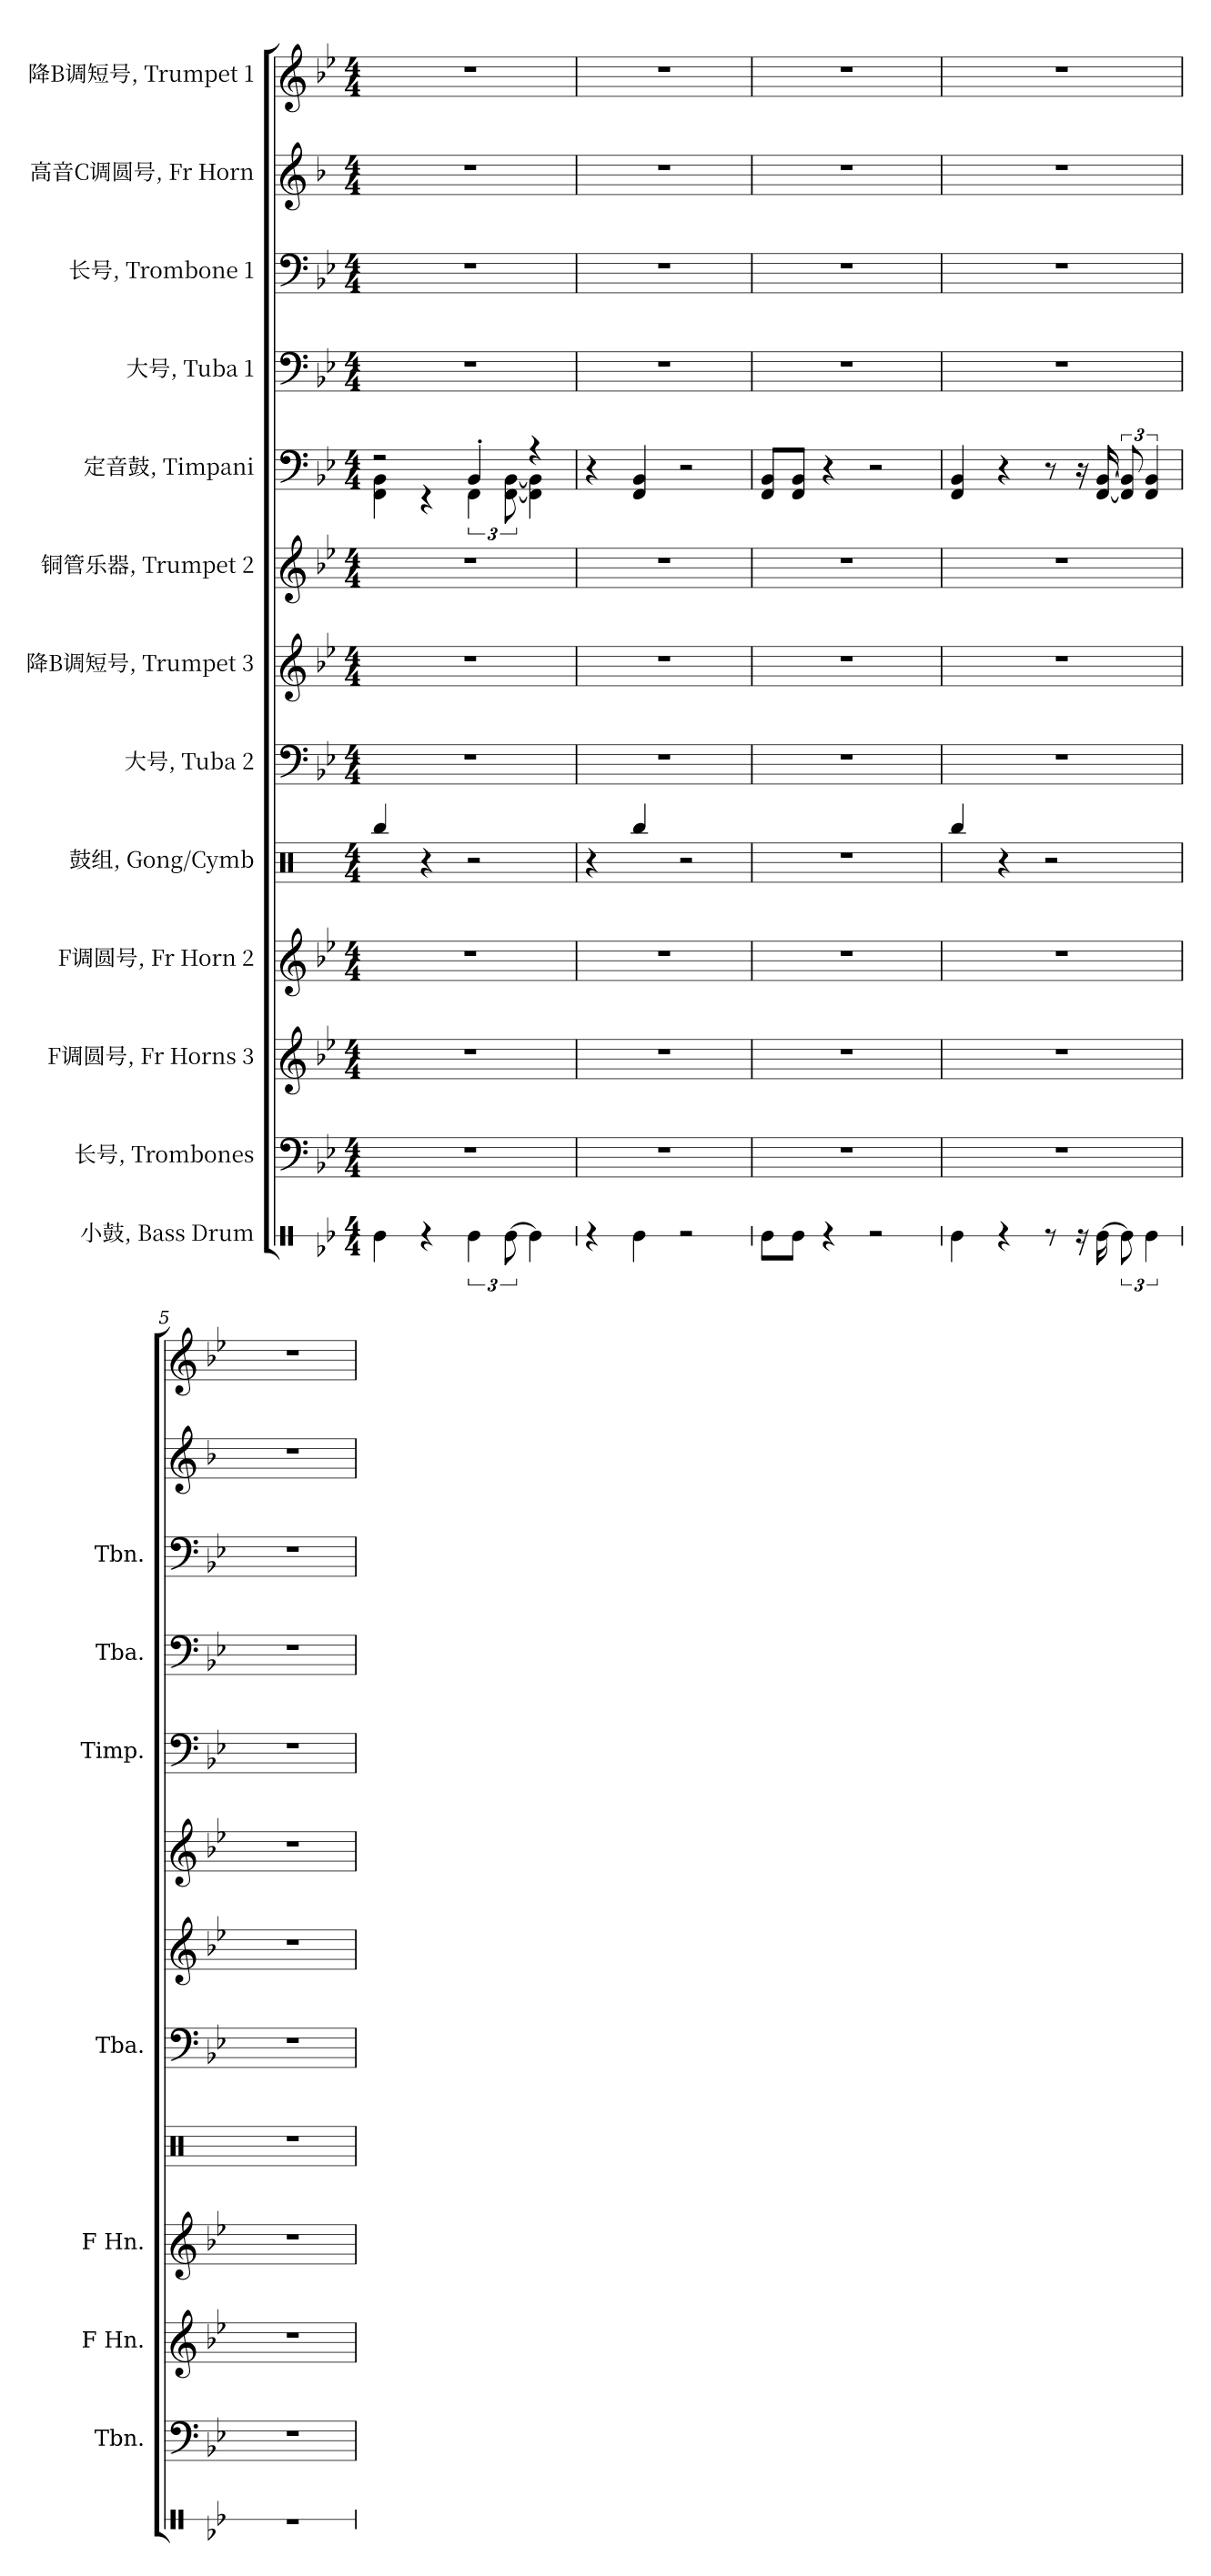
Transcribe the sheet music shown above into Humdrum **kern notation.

**kern	**kern	**kern	**kern	**kern	**kern	**kern	**kern	**kern	**kern	**kern	**kern	**kern
*part13	*part12	*part11	*part10	*part9	*part8	*part7	*part6	*part5	*part4	*part3	*part2	*part1
*staff13	*staff12	*staff11	*staff10	*staff9	*staff8	*staff7	*staff6	*staff5	*staff4	*staff3	*staff2	*staff1
*I"小鼓, Bass Drum	*I"长号, Trombones	*I"F调圆号, Fr Horns 3	*I"F调圆号, Fr Horn 2	*I"鼓组, Gong/Cymb	*I"大号, Tuba 2	*I"降B调短号, Trumpet 3	*I"铜管乐器, Trumpet 2	*I"定音鼓, Timpani	*I"大号, Tuba 1	*I"长号, Trombone 1	*I"高音C调圆号, Fr Horn	*I"降B调短号, Trumpet 1
*	*I'Tbn.	*I'F Hn.	*I'F Hn.	*	*I'Tba.	*	*	*I'Timp.	*I'Tba.	*I'Tbn.	*	*
*stria1	*	*	*	*	*	*	*	*	*	*	*	*
*clefX	*clefF4	*clefG2	*clefG2	*clefX	*clefF4	*clefG2	*clefG2	*clefF4	*clefF4	*clefF4	*clefG2	*clefG2
*	*	*ITrd4c7	*ITrd4c7	*	*	*ITrd1c2	*	*	*	*	*ITrd4c7	*ITrd1c2
*k[b-e-]	*k[b-e-]	*k[b-e-a-]	*k[b-e-a-]	*k[]	*k[b-e-]	*k[b-e-a-d-]	*k[b-e-]	*k[b-e-]	*k[b-e-]	*k[b-e-]	*k[b-e-]	*k[b-e-a-d-]
*M4/4	*M4/4	*M4/4	*M4/4	*M4/4	*M4/4	*M4/4	*M4/4	*M4/4	*M4/4	*M4/4	*M4/4	*M4/4
*MM55	*MM55	*MM55	*MM55	*MM55	*MM55	*MM55	*MM55	*MM55	*MM55	*MM55	*MM55	*MM55
=1	=1	=1	=1	=1	=1	=1	=1	=1	=1	=1	=1	=1
*	*	*	*	*	*	*	*	*^	*	*	*	*
4Re\	1r	1r	1r	4Rbb/	1r	1r	1r	2r	4FF\ 4BB-\	1r	1r	1r	1r
4r	.	.	.	4r	.	.	.	.	4r	.	.	.	.
6Re\	.	.	.	2r	.	.	.	4BB-'/	6FF\	.	.	.	.
[12Re\	.	.	.	.	.	.	.	.	[12FF\ [12BB-\	.	.	.	.
4Re\]	.	.	.	.	.	.	.	4r	4FF\] 4BB-\]	.	.	.	.
*	*	*	*	*	*	*	*	*v	*v	*	*	*	*
=2	=2	=2	=2	=2	=2	=2	=2	=2	=2	=2	=2	=2
4r	1r	1r	1r	4r	1r	1r	1r	4r	1r	1r	1r	1r
4Re\	.	.	.	4Rbb/	.	.	.	4FF/ 4BB-/	.	.	.	.
2r	.	.	.	2r	.	.	.	2r	.	.	.	.
=3	=3	=3	=3	=3	=3	=3	=3	=3	=3	=3	=3	=3
8Re\L	1r	1r	1r	1r	1r	1r	1r	8FF/ 8BB-/L	1r	1r	1r	1r
8Re\J	.	.	.	.	.	.	.	8FF/ 8BB-/J	.	.	.	.
4r	.	.	.	.	.	.	.	4r	.	.	.	.
2r	.	.	.	.	.	.	.	2r	.	.	.	.
=4	=4	=4	=4	=4	=4	=4	=4	=4	=4	=4	=4	=4
4Re\	1r	1r	1r	4Rbb/	1r	1r	1r	4FF/ 4BB-/	1r	1r	1r	1r
4r	.	.	.	4r	.	.	.	4r	.	.	.	.
8r	.	.	.	2r	.	.	.	8r	.	.	.	.
16r	.	.	.	.	.	.	.	16r	.	.	.	.
[16Re\	.	.	.	.	.	.	.	[16FF/ [16BB-/	.	.	.	.
12Re\]	.	.	.	.	.	.	.	12FF/] 12BB-/]	.	.	.	.
6Re\	.	.	.	.	.	.	.	6FF/ 6BB-/	.	.	.	.
=5	=5	=5	=5	=5	=5	=5	=5	=5	=5	=5	=5	=5
1r	1r	1r	1r	1r	1r	1r	1r	1r	1r	1r	1r	1r
=	=	=	=	=	=	=	=	=	=	=	=	=
*-	*-	*-	*-	*-	*-	*-	*-	*-	*-	*-	*-	*-
